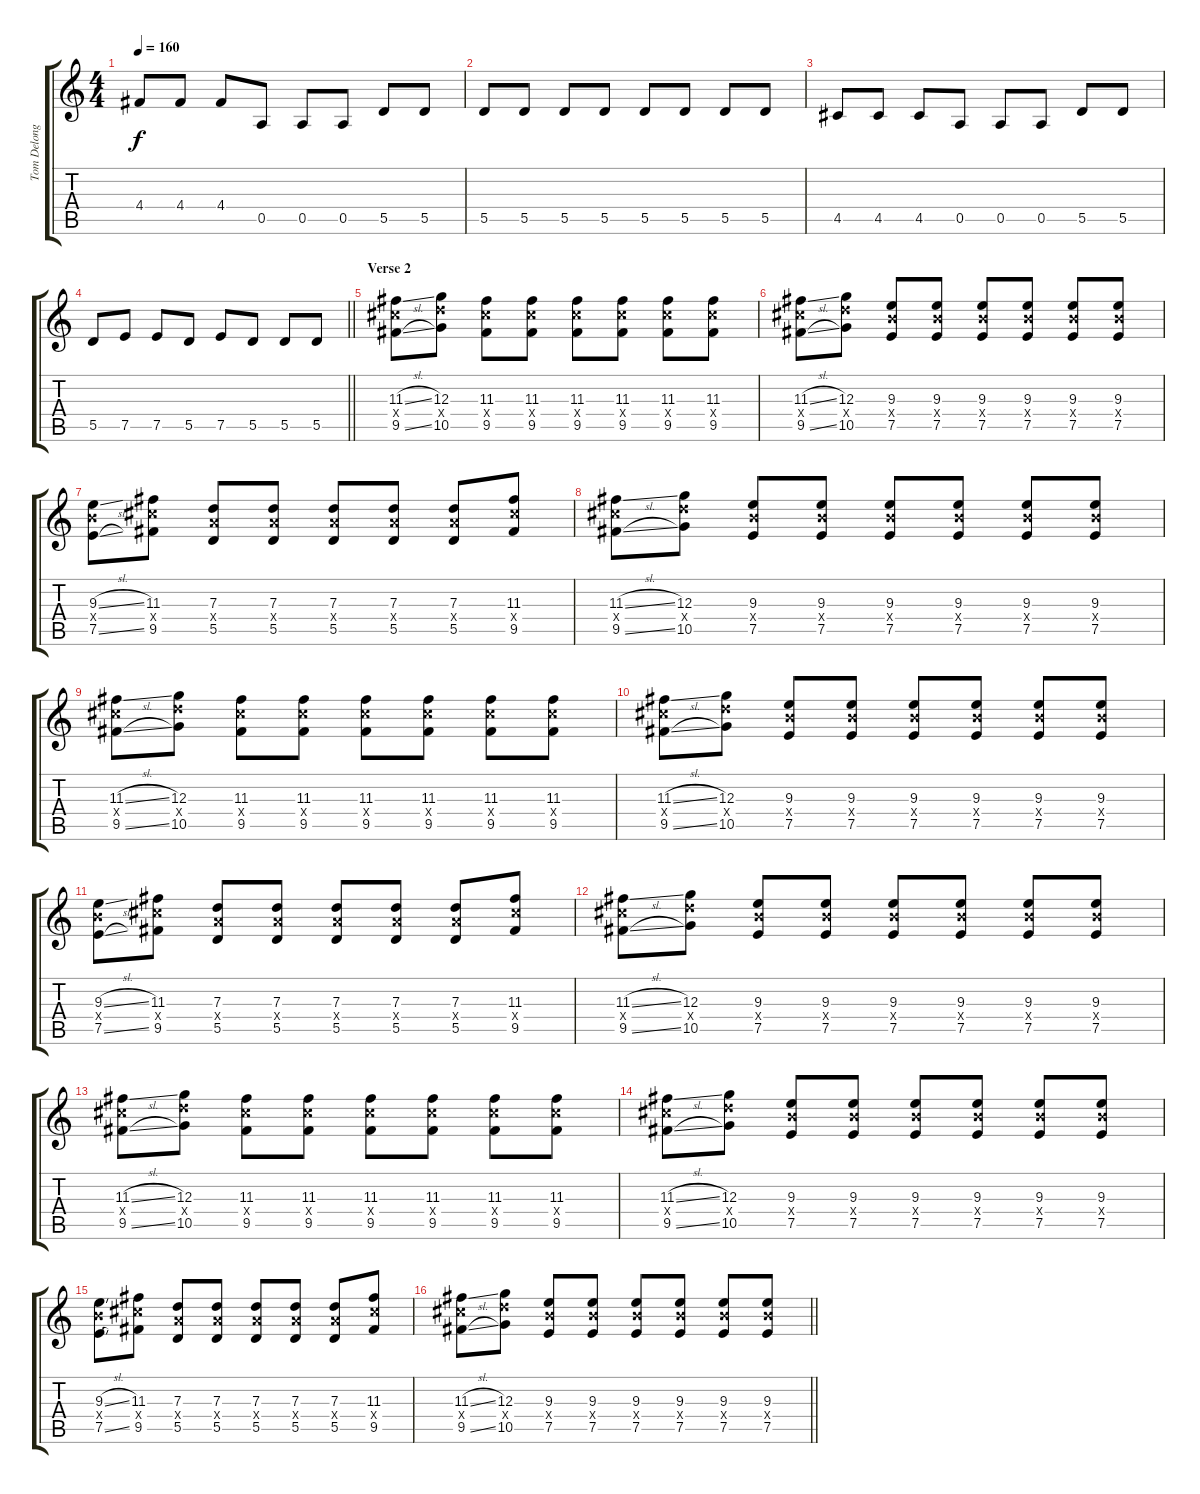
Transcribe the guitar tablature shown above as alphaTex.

\track ("Tom Delonge - Guitar" "Tom Delong") {instrument distortionguitar}
\staff {score tabs}
\tuning (E4 B3 G3 D3 A2 E2) {hide}
\ts (4 4)
\tempo 160
\clef g2
\ks c
4.4.8{dy f} 4.4.8 4.4.8 0.5.8 0.5.8 0.5.8 5.5.8 5.5.8 |
5.5.8 5.5.8 5.5.8 5.5.8 5.5.8 5.5.8 5.5.8 5.5.8 |
4.5.8 4.5.8 4.5.8 0.5.8 0.5.8 0.5.8 5.5.8 5.5.8 |
\barLineRight lightlight
5.5.8 7.5.8 7.5.8 5.5.8 7.5.8 5.5.8 5.5.8 5.5.8 |
\section ("" "Verse 2")
(11.3{sl} 11.4{x} 9.5{sl}).8{volume 8 balance 12} (12.3 12.4{x} 10.5).8 (11.3 11.4{x} 9.5).8 (11.3 11.4{x} 9.5).8 (11.3 11.4{x} 9.5).8 (11.3 11.4{x} 9.5).8 (11.3 11.4{x} 9.5).8 (11.3 11.4{x} 9.5).8 |
(11.3{sl} 11.4{x} 9.5{sl}).8 (12.3 12.4{x} 10.5).8 (9.3 9.4{x} 7.5).8 (9.3 9.4{x} 7.5).8 (9.3 9.4{x} 7.5).8 (9.3 9.4{x} 7.5).8 (9.3 9.4{x} 7.5).8 (9.3 9.4{x} 7.5).8 |
(9.3{sl} 9.4{x} 7.5{sl}).8 (11.3 11.4{x} 9.5).8 (7.3 7.4{x} 5.5).8 (7.3 7.4{x} 5.5).8 (7.3 7.4{x} 5.5).8 (7.3 7.4{x} 5.5).8 (7.3 7.4{x} 5.5).8 (11.3 11.4{x} 9.5).8 |
(11.3{sl} 11.4{x} 9.5{sl}).8 (12.3 12.4{x} 10.5).8 (9.3 9.4{x} 7.5).8 (9.3 9.4{x} 7.5).8 (9.3 9.4{x} 7.5).8 (9.3 9.4{x} 7.5).8 (9.3 9.4{x} 7.5).8 (9.3 9.4{x} 7.5).8 |
(11.3{sl} 11.4{x} 9.5{sl}).8 (12.3 12.4{x} 10.5).8 (11.3 11.4{x} 9.5).8 (11.3 11.4{x} 9.5).8 (11.3 11.4{x} 9.5).8 (11.3 11.4{x} 9.5).8 (11.3 11.4{x} 9.5).8 (11.3 11.4{x} 9.5).8 |
(11.3{sl} 11.4{x} 9.5{sl}).8 (12.3 12.4{x} 10.5).8 (9.3 9.4{x} 7.5).8 (9.3 9.4{x} 7.5).8 (9.3 9.4{x} 7.5).8 (9.3 9.4{x} 7.5).8 (9.3 9.4{x} 7.5).8 (9.3 9.4{x} 7.5).8 |
(9.3{sl} 9.4{x} 7.5{sl}).8 (11.3 11.4{x} 9.5).8 (7.3 7.4{x} 5.5).8 (7.3 7.4{x} 5.5).8 (7.3 7.4{x} 5.5).8 (7.3 7.4{x} 5.5).8 (7.3 7.4{x} 5.5).8 (11.3 11.4{x} 9.5).8 |
(11.3{sl} 11.4{x} 9.5{sl}).8 (12.3 12.4{x} 10.5).8 (9.3 9.4{x} 7.5).8 (9.3 9.4{x} 7.5).8 (9.3 9.4{x} 7.5).8 (9.3 9.4{x} 7.5).8 (9.3 9.4{x} 7.5).8 (9.3 9.4{x} 7.5).8 |
(11.3{sl} 11.4{x} 9.5{sl}).8 (12.3 12.4{x} 10.5).8 (11.3 11.4{x} 9.5).8 (11.3 11.4{x} 9.5).8 (11.3 11.4{x} 9.5).8 (11.3 11.4{x} 9.5).8 (11.3 11.4{x} 9.5).8 (11.3 11.4{x} 9.5).8 |
(11.3{sl} 11.4{x} 9.5{sl}).8 (12.3 12.4{x} 10.5).8 (9.3 9.4{x} 7.5).8 (9.3 9.4{x} 7.5).8 (9.3 9.4{x} 7.5).8 (9.3 9.4{x} 7.5).8 (9.3 9.4{x} 7.5).8 (9.3 9.4{x} 7.5).8 |
(9.3{sl} 9.4{x} 7.5{sl}).8 (11.3 11.4{x} 9.5).8 (7.3 7.4{x} 5.5).8 (7.3 7.4{x} 5.5).8 (7.3 7.4{x} 5.5).8 (7.3 7.4{x} 5.5).8 (7.3 7.4{x} 5.5).8 (11.3 11.4{x} 9.5).8 |
\barLineRight lightlight
(11.3{sl} 11.4{x} 9.5{sl}).8 (12.3 12.4{x} 10.5).8 (9.3 9.4{x} 7.5).8 (9.3 9.4{x} 7.5).8 (9.3 9.4{x} 7.5).8 (9.3 9.4{x} 7.5).8 (9.3 9.4{x} 7.5).8 (9.3 9.4{x} 7.5).8
